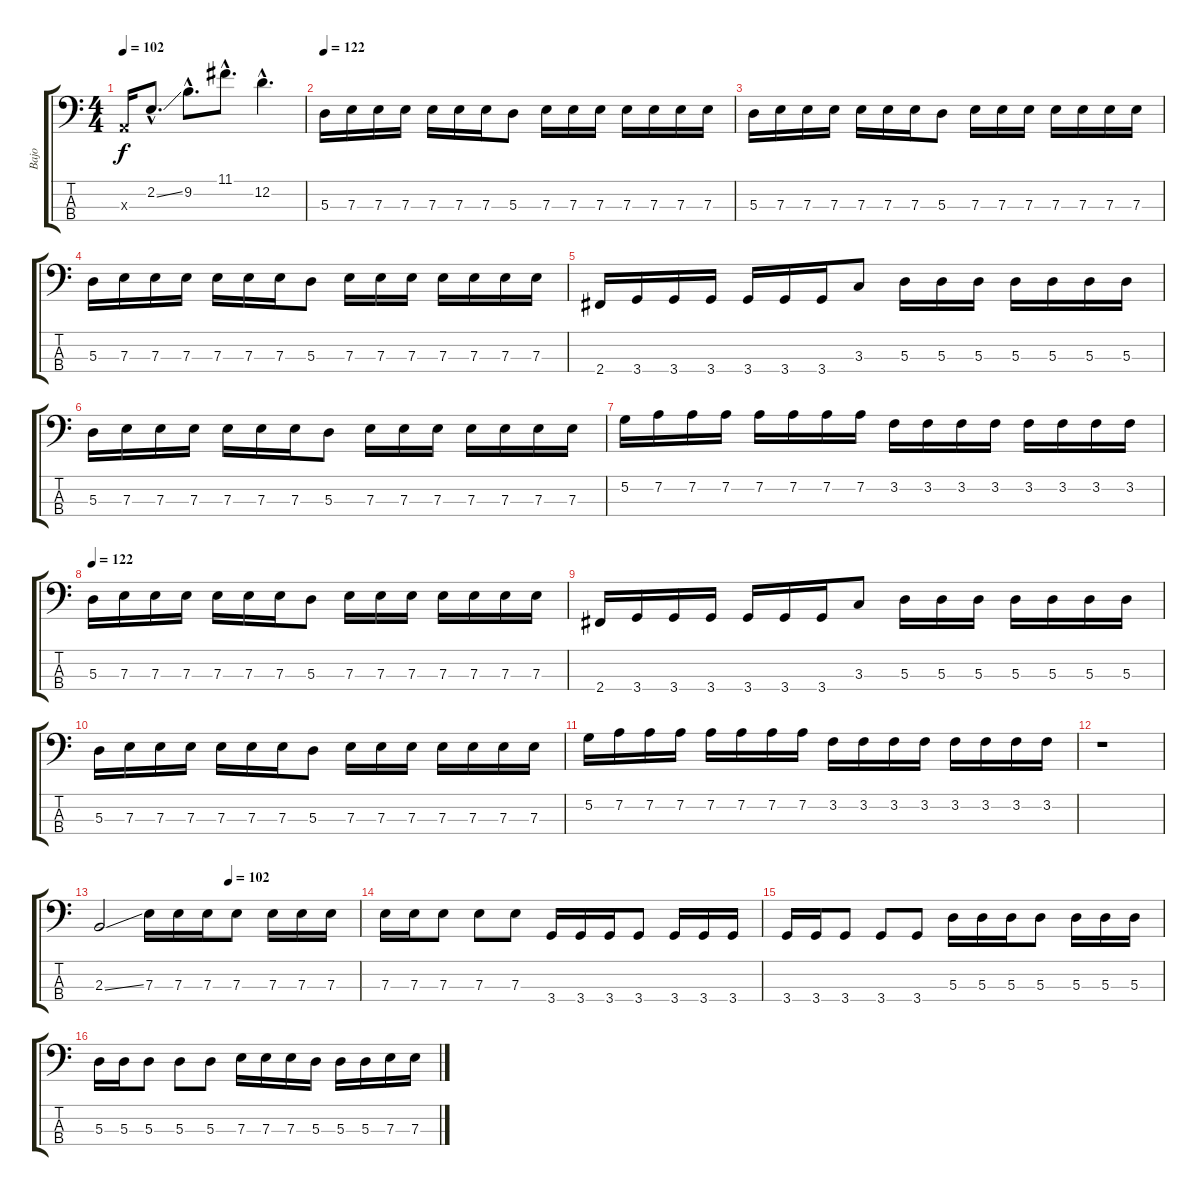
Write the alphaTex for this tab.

\track ("Bajo" "Bajo") {instrument electricbassfinger}
\staff {score tabs}
\tuning (G2 D2 A1 E1) {hide}
\ts (4 4)
\tempo 102
\clef f4
\ks c
0.3{x}.16{dy f} 2.2{ss hac}.8{d} 9.2{hac}.8{d} 11.1{hac}.8{d} 12.2{hac}.4{d} |
\tempo 122
5.3.16 7.3.16 7.3.16 7.3.16 7.3.16 7.3.16 7.3.16 5.3.8 7.3.16 7.3.16 7.3.16 7.3.16 7.3.16 7.3.16 7.3.16 |
5.3.16 7.3.16 7.3.16 7.3.16 7.3.16 7.3.16 7.3.16 5.3.8 7.3.16 7.3.16 7.3.16 7.3.16 7.3.16 7.3.16 7.3.16 |
5.3.16 7.3.16 7.3.16 7.3.16 7.3.16 7.3.16 7.3.16 5.3.8 7.3.16 7.3.16 7.3.16 7.3.16 7.3.16 7.3.16 7.3.16 |
2.4.16 3.4.16 3.4.16 3.4.16 3.4.16 3.4.16 3.4.16 3.3.8 5.3.16 5.3.16 5.3.16 5.3.16 5.3.16 5.3.16 5.3.16 |
5.3.16 7.3.16 7.3.16 7.3.16 7.3.16 7.3.16 7.3.16 5.3.8 7.3.16 7.3.16 7.3.16 7.3.16 7.3.16 7.3.16 7.3.16 |
5.2.16 7.2.16 7.2.16 7.2.16 7.2.16 7.2.16 7.2.16 7.2.16 3.2.16 3.2.16 3.2.16 3.2.16 3.2.16 3.2.16 3.2.16 3.2.16 |
\tempo 122
5.3.16 7.3.16 7.3.16 7.3.16 7.3.16 7.3.16 7.3.16 5.3.8 7.3.16 7.3.16 7.3.16 7.3.16 7.3.16 7.3.16 7.3.16 |
2.4.16 3.4.16 3.4.16 3.4.16 3.4.16 3.4.16 3.4.16 3.3.8 5.3.16 5.3.16 5.3.16 5.3.16 5.3.16 5.3.16 5.3.16 |
5.3.16 7.3.16 7.3.16 7.3.16 7.3.16 7.3.16 7.3.16 5.3.8 7.3.16 7.3.16 7.3.16 7.3.16 7.3.16 7.3.16 7.3.16 |
5.2.16 7.2.16 7.2.16 7.2.16 7.2.16 7.2.16 7.2.16 7.2.16 3.2.16 3.2.16 3.2.16 3.2.16 3.2.16 3.2.16 3.2.16 3.2.16 |
r.1 |
\tempo (102 0.5)
2.3{ss}.2 7.3.16 7.3.16 7.3.16 7.3.8 7.3.16 7.3.16 7.3.16 |
7.3.16 7.3.16 7.3.8 7.3.8 7.3.8 3.4.16 3.4.16 3.4.16 3.4.8 3.4.16 3.4.16 3.4.16 |
3.4.16 3.4.16 3.4.8 3.4.8 3.4.8 5.3.16 5.3.16 5.3.16 5.3.8 5.3.16 5.3.16 5.3.16 |
5.3.16 5.3.16 5.3.8 5.3.8 5.3.8 7.3.16 7.3.16 7.3.16 5.3.16 5.3.16 5.3.16 7.3.16 7.3.16
